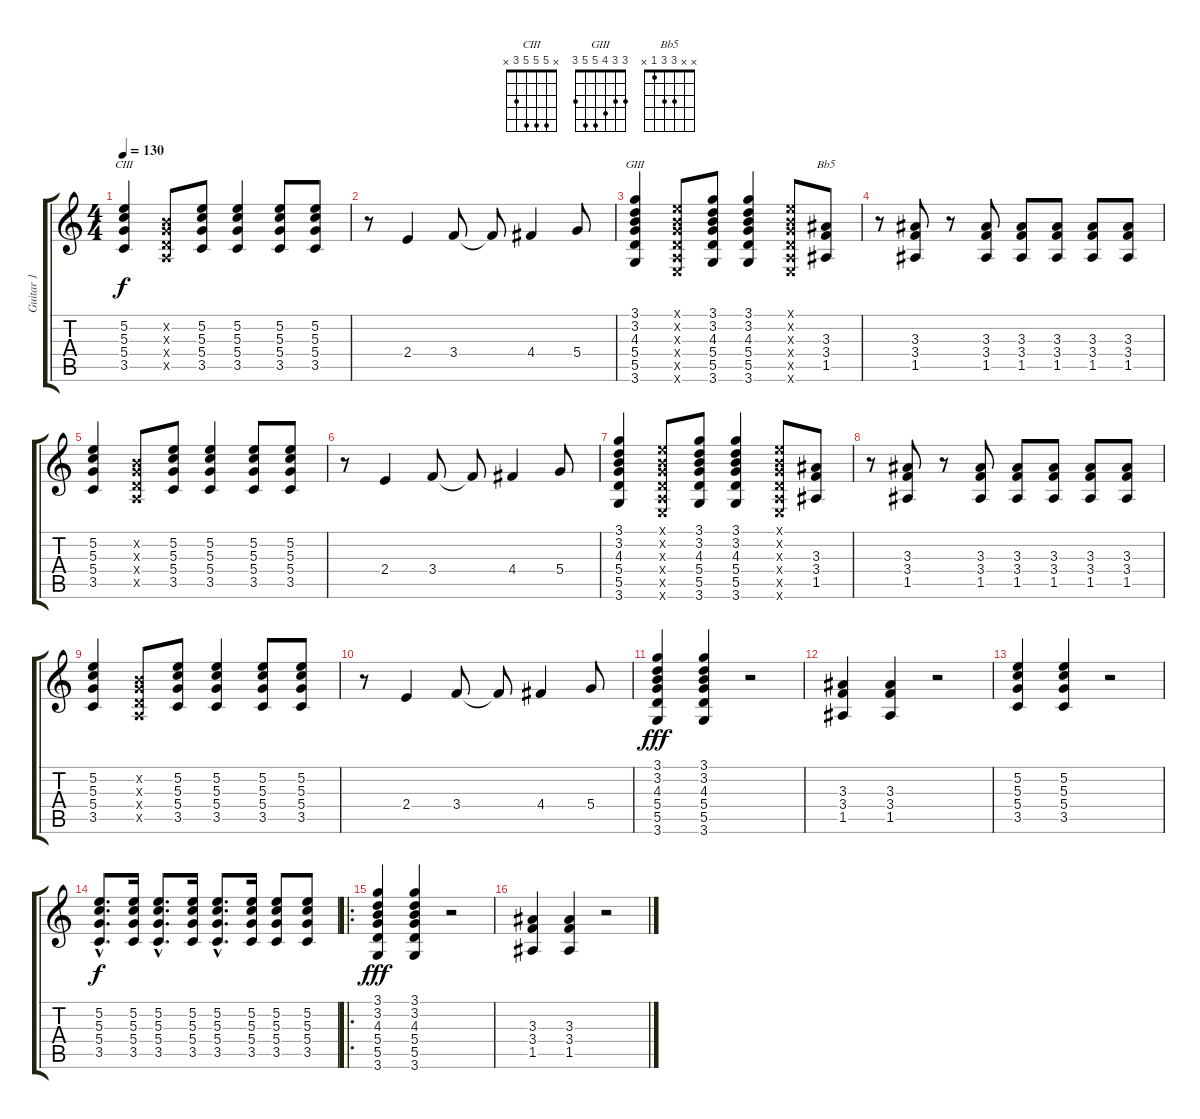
\track ("Guitar 1" "Guitar 1") {instrument acousticguitarnylon}
\staff {score tabs}
\tuning (E4 B3 G3 D3 A2 E2) {hide}
\chord ("CIII" x 5 5 5 3 x)
\chord ("GIII" 3 3 4 5 5 3)
\chord ("Bb5" x x 3 3 1 x)
\ts (4 4)
\tempo 130
\clef g2
\ks c
(5.2 5.3 5.4 3.5).4{ch "CIII" dy f} (0.2{x} 0.3{x} 0.4{x} 0.5{x}).8 (5.2 5.3 5.4 3.5).8 (5.2 5.3 5.4 3.5).4 (5.2 5.3 5.4 3.5).8 (5.2 5.3 5.4 3.5).8 |
r.8 2.4.4 3.4.8 3.4{t}.8 4.4.4 5.4.8 |
(3.1 3.2 4.3 5.4 5.5 3.6).4{ch "GIII"} (0.1{x} 0.2{x} 0.3{x} 0.4{x} 0.5{x} 0.6{x}).8 (3.1 3.2 4.3 5.4 5.5 3.6).8 (3.1 3.2 4.3 5.4 5.5 3.6).4 (0.1{x} 0.2{x} 0.3{x} 0.4{x} 0.5{x} 0.6{x}).8 (3.3 3.4 1.5).8{ch "Bb5"} |
r.8 (3.3 3.4 1.5).8 r.8 (3.3 3.4 1.5).8 (3.3 3.4 1.5).8 (3.3 3.4 1.5).8 (3.3 3.4 1.5).8 (3.3 3.4 1.5).8 |
(5.2 5.3 5.4 3.5).4 (0.2{x} 0.3{x} 0.4{x} 0.5{x}).8 (5.2 5.3 5.4 3.5).8 (5.2 5.3 5.4 3.5).4 (5.2 5.3 5.4 3.5).8 (5.2 5.3 5.4 3.5).8 |
r.8 2.4.4 3.4.8 3.4{t}.8 4.4.4 5.4.8 |
(3.1 3.2 4.3 5.4 5.5 3.6).4 (0.1{x} 0.2{x} 0.3{x} 0.4{x} 0.5{x} 0.6{x}).8 (3.1 3.2 4.3 5.4 5.5 3.6).8 (3.1 3.2 4.3 5.4 5.5 3.6).4 (0.1{x} 0.2{x} 0.3{x} 0.4{x} 0.5{x} 0.6{x}).8 (3.3 3.4 1.5).8 |
r.8 (3.3 3.4 1.5).8 r.8 (3.3 3.4 1.5).8 (3.3 3.4 1.5).8 (3.3 3.4 1.5).8 (3.3 3.4 1.5).8 (3.3 3.4 1.5).8 |
(5.2 5.3 5.4 3.5).4 (0.2{x} 0.3{x} 0.4{x} 0.5{x}).8 (5.2 5.3 5.4 3.5).8 (5.2 5.3 5.4 3.5).4 (5.2 5.3 5.4 3.5).8 (5.2 5.3 5.4 3.5).8 |
r.8 2.4.4 3.4.8 3.4{t}.8 4.4.4 5.4.8 |
(3.1 3.2 4.3 5.4 5.5 3.6).4{dy fff} (3.1 3.2 4.3 5.4 5.5 3.6).4 r.2 |
(3.3 3.4 1.5).4 (3.3 3.4 1.5).4 r.2 |
(5.2 5.3 5.4 3.5).4 (5.2 5.3 5.4 3.5).4 r.2 |
(5.2{hac} 5.3{hac} 5.4{hac} 3.5{hac}).8{d dy f} (5.2 5.3 5.4 3.5).16 (5.2{hac} 5.3{hac} 5.4{hac} 3.5{hac}).8{d} (5.2 5.3 5.4 3.5).16 (5.2{hac} 5.3{hac} 5.4{hac} 3.5{hac}).8{d} (5.2 5.3 5.4 3.5).16 (5.2 5.3 5.4 3.5).8 (5.2 5.3 5.4 3.5).8 |
\ro
(3.1 3.2 4.3 5.4 5.5 3.6).4{dy fff} (3.1 3.2 4.3 5.4 5.5 3.6).4 r.2 |
(3.3 3.4 1.5).4 (3.3 3.4 1.5).4 r.2
